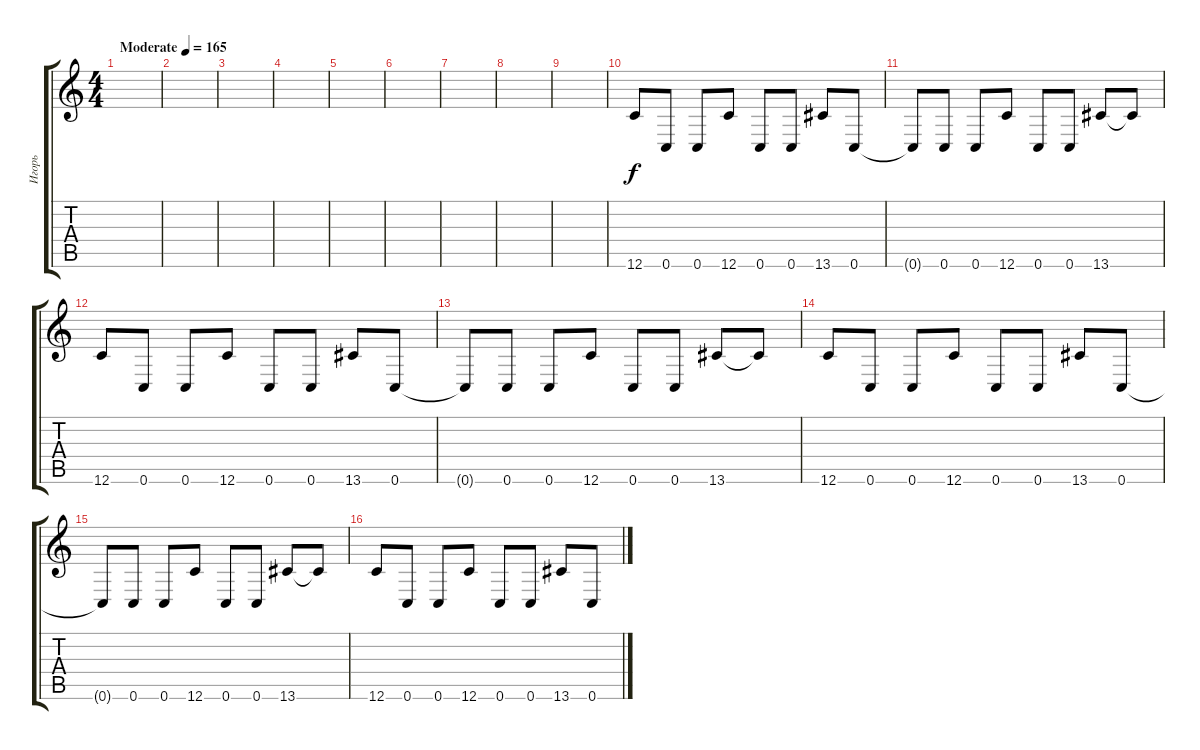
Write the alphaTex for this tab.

\track ("Игорь" "Игорь") {instrument distortionguitar}
\staff {score tabs}
\tuning (D4 A3 F3 C3 G2 C2) {hide}
\ts (4 4)
\tempo (165 "Moderate")
\clef g2
\ks c
|
|
|
|
|
|
|
|
|
12.6.8 0.6.8 0.6.8 12.6.8 0.6.8 0.6.8 13.6.8 0.6.8 |
0.6{t}.8 0.6.8 0.6.8 12.6.8 0.6.8 0.6.8 13.6.8 13.6{t}.8 |
12.6.8 0.6.8 0.6.8 12.6.8 0.6.8 0.6.8 13.6.8 0.6.8 |
0.6{t}.8 0.6.8 0.6.8 12.6.8 0.6.8 0.6.8 13.6.8 13.6{t}.8 |
12.6.8 0.6.8 0.6.8 12.6.8 0.6.8 0.6.8 13.6.8 0.6.8 |
0.6{t}.8 0.6.8 0.6.8 12.6.8 0.6.8 0.6.8 13.6.8 13.6{t}.8 |
12.6.8 0.6.8 0.6.8 12.6.8 0.6.8 0.6.8 13.6.8 0.6.8
